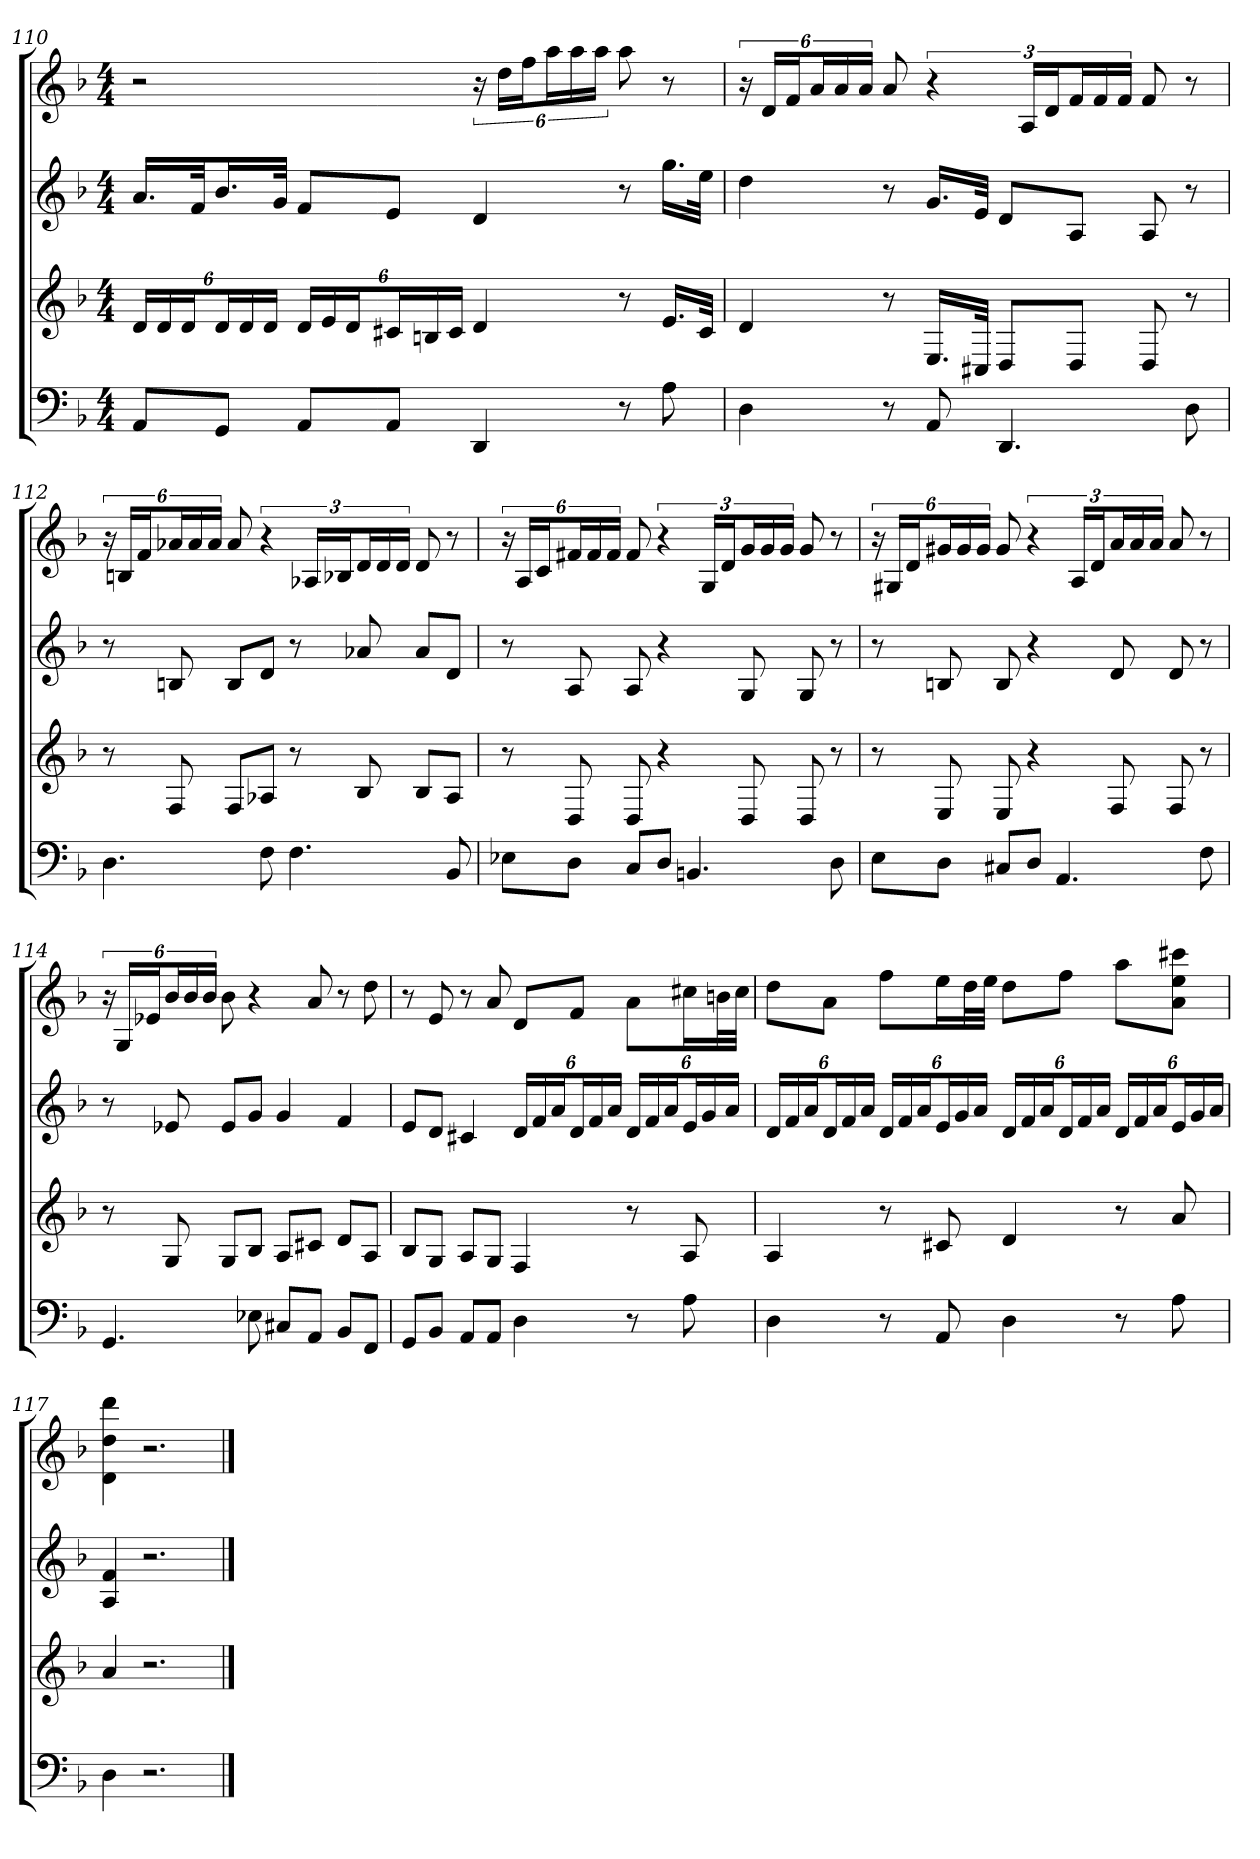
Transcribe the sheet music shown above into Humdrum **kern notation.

**kern	**kern	**kern	**kern
*part4	*part3	*part2	*part1
*staff4	*staff3	*staff2	*staff1
*k[b-]	*k[b-]	*k[b-]	*k[b-]
*d:	*d:	*d:	*d:
*M4/4	*M4/4	*M4/4	*M4/4
=110	=110	=110	=110
8AAL	24dLL	16.aLL	2r
.	24d	.	.
.	24dJ	.	.
.	.	32fJk	.
8GGJ	24dL	16.b-L	.
.	24d	.	.
.	24dJJ	.	.
.	.	32gJJk	.
8AAL	24dLL	8fL	.
.	24e	.	.
.	24dJ	.	.
8AAJ	24c#XL	8eJ	.
.	24Bn	.	.
.	24c#JJ	.	.
4DD	4d	4d	24r
.	.	.	24ddLL
.	.	.	24ffJ
.	.	.	24aaL
.	.	.	24aa
.	.	.	24aaJJ
8r	8r	8r	8aa
8A	16.eLL	16.ggLL	8r
.	32c#JJk	32eeJJk	.
=111	=111	=111	=111
4D	4d	4dd	24r
.	.	.	24dLL
.	.	.	24fJ
.	.	.	24aL
.	.	.	24a
.	.	.	24aJJ
8r	8r	8r	8a
8AA	16.ELL	16.gLL	6r
.	32C#XJJk	32eJJk	.
4.DD	8DL	8dL	.
.	.	.	24ALL
.	.	.	24dJ
.	8DJ	8AJ	24fL
.	.	.	24f
.	.	.	24fJJ
.	8D	8A	8f
8D	8r	8r	8r
=112a	=112a	=112a	=112a
4.D	8r	8r	24r
.	.	.	24BnLL
.	.	.	24fJ
.	8F	8Bn	24a-XL
.	.	.	24a-
.	.	.	24a-JJ
.	8FL	8BL	8a-
8F	8A-XJ	8dJ	6r
4.F	8r	8r	.
.	.	.	24A-XLL
.	.	.	24B-XJ
.	8B-	8a-X	24dL
.	.	.	24d
.	.	.	24dJJ
.	8B-L	8a-L	8d
8BB-	8A-J	8dJ	8r
=112b	=112b	=112b	=112b
8E-XL	8r	8r	24r
.	.	.	24ALL
.	.	.	24cJ
8DJ	8D	8A	24f#XL
.	.	.	24f#
.	.	.	24f#JJ
8CL	8D	8A	8f#
8DJ	4r	4r	6r
4.BBn	.	.	.
.	.	.	24GLL
.	.	.	24dJ
.	8D	8G	24gL
.	.	.	24g
.	.	.	24gJJ
.	8D	8G	8g
8D	8r	8r	8r
=113	=113	=113	=113
8EL	8r	8r	24r
.	.	.	24G#XLL
.	.	.	24dJ
8DJ	8E	8Bn	24g#XL
.	.	.	24g#
.	.	.	24g#JJ
8C#XL	8E	8B	8g#
8DJ	4r	4r	6r
4.AA	.	.	.
.	.	.	24ALL
.	.	.	24dJ
.	8F	8d	24aL
.	.	.	24a
.	.	.	24aJJ
.	8F	8d	8a
8F	8r	8r	8r
=114	=114	=114	=114
4.GG	8r	8r	24r
.	.	.	24GLL
.	.	.	24e-XJ
.	8G	8e-X	24b-L
.	.	.	24b-
.	.	.	24b-JJ
.	8GL	8e-L	8b-
8E-X	8B-J	8gJ	4r
8C#XL	8AL	4g	.
8AAJ	8c#XJ	.	8a
8BB-L	8dL	4f	8r
8FFJ	8AJ	.	8dd
=115	=115	=115	=115
8GGL	8B-L	8eL	8r
8BB-J	8GJ	8dJ	8e
8AAL	8AL	4c#X	8r
8AAJ	8GJ	.	8a
4D	4F	24dLL	8dL
.	.	24f	.
.	.	24aJ	.
.	.	24dL	8fJ
.	.	24f	.
.	.	24aJJ	.
8r	8r	24dLL	8aL
.	.	24f	.
.	.	24aJ	.
8A	8A	24eL	16cc#XL
.	.	24g	.
.	.	.	32bnL
.	.	24aJJ	.
.	.	.	32cc#JJJ
=116	=116	=116	=116
4D	4A	24dLL	8ddL
.	.	24f	.
.	.	24aJ	.
.	.	24dL	8aJ
.	.	24f	.
.	.	24aJJ	.
8r	8r	24dLL	8ffL
.	.	24f	.
.	.	24aJ	.
8AA	8c#X	24eL	16eeL
.	.	24g	.
.	.	.	32ddL
.	.	24aJJ	.
.	.	.	32eeJJJ
4D	4d	24dLL	8ddL
.	.	24f	.
.	.	24aJ	.
.	.	24dL	8ffJ
.	.	24f	.
.	.	24aJJ	.
8r	8r	24dLL	8aaL
.	.	24f	.
.	.	24aJ	.
8A	8a	24eL	8a 8ee 8ccc#XJ
.	.	24g	.
.	.	24aJJ	.
=117	=117	=117	=117
4D	4a	4A 4f	4d 4dd 4ddd
2.r	2.r	2.r	2.r
==	==	==	==
*-	*-	*-	*-
